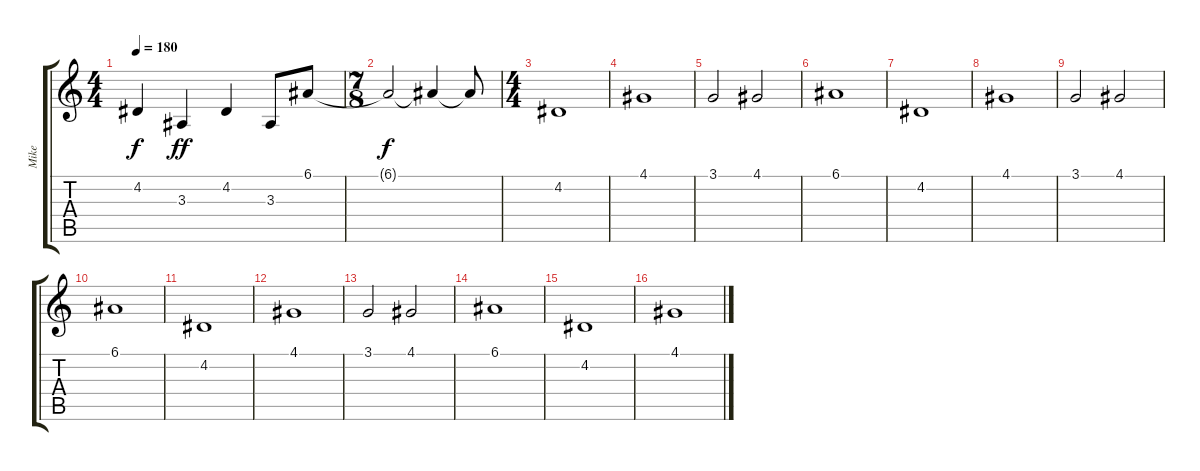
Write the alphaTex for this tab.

\track ("Mike" "Mike") {instrument lead1square}
\staff {score tabs}
\tuning (E4 B3 G3 D3 A2 E2) {hide}
\ts (4 4)
\tempo 180
\clef g2
\ks c
4.2{t}.4{dy f} 3.3.4{dy ff} 4.2.4 3.3.8 6.1.8 |
\ts (7 8)
6.1{t}.2{dy f} 6.1{t}.4 6.1{t}.8 |
\ts (4 4)
4.2.1 |
4.1.1 |
3.1.2 4.1.2 |
6.1.1 |
4.2.1 |
4.1.1 |
3.1.2 4.1.2 |
6.1.1 |
4.2.1 |
4.1.1 |
3.1.2 4.1.2 |
6.1.1 |
4.2.1 |
4.1.1
